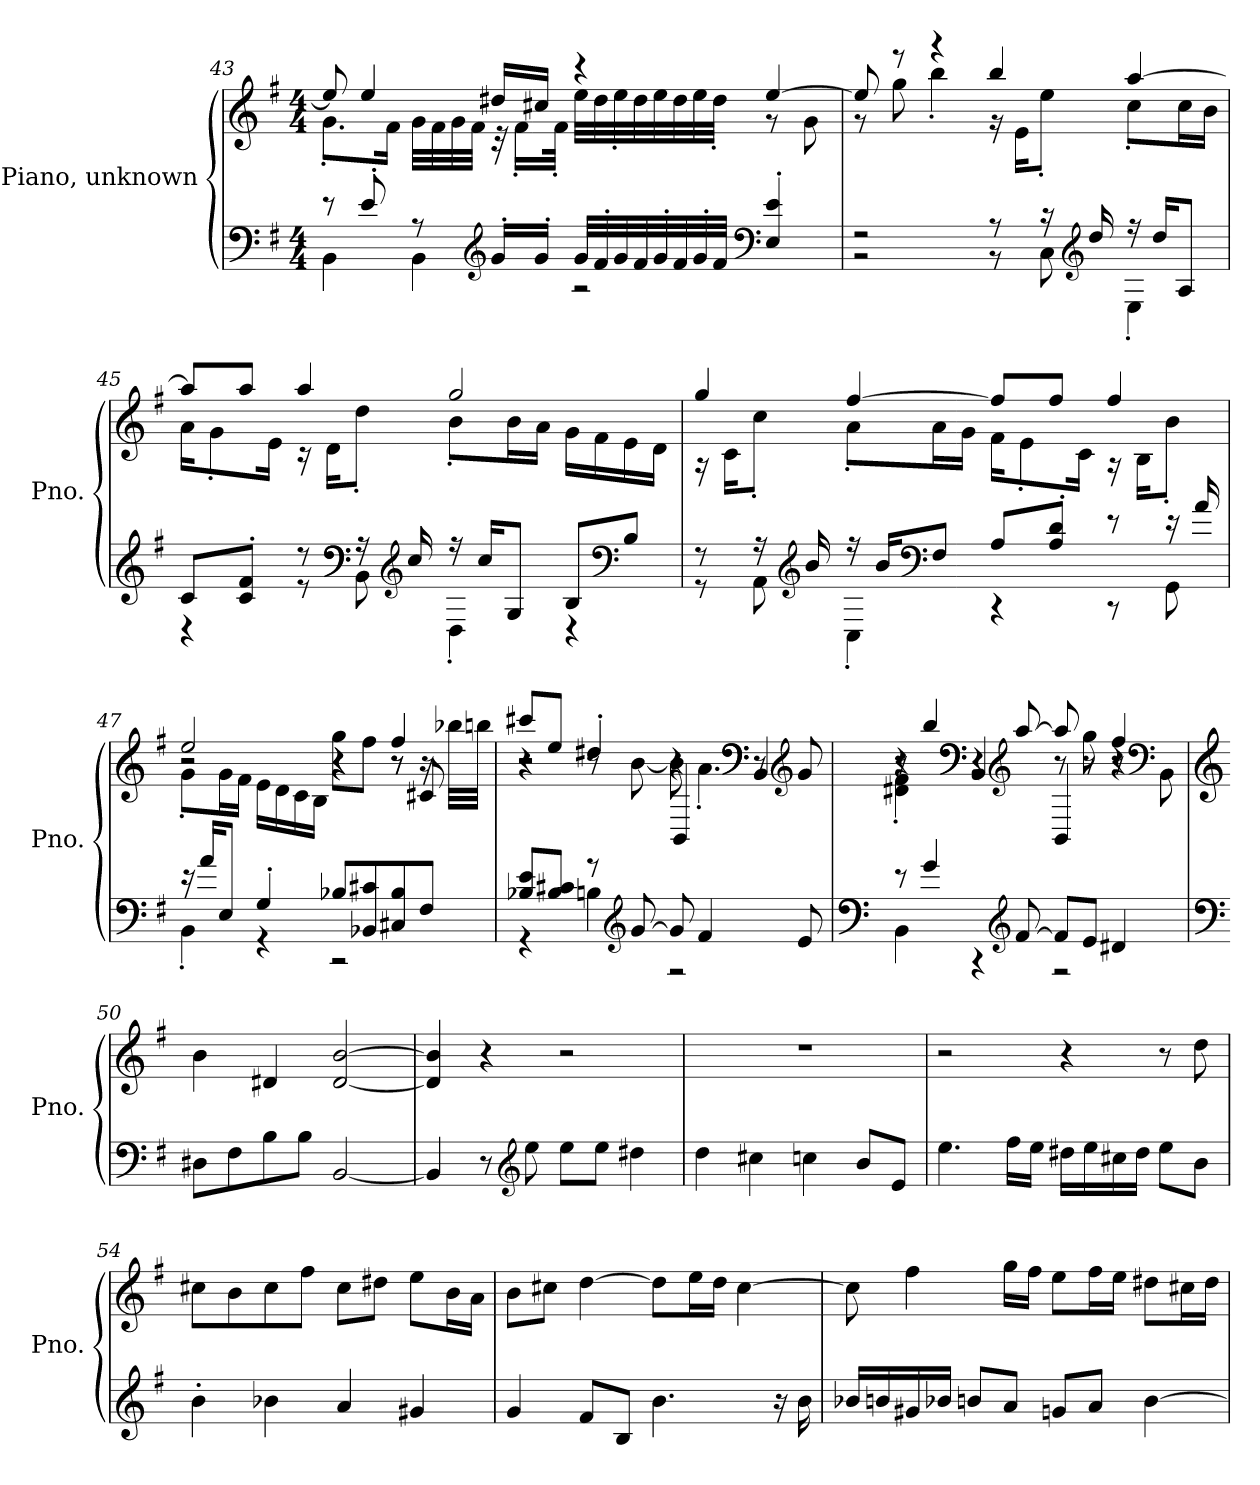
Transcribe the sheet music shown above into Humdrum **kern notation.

**kern	**kern
*part1	*part1
*staff2	*staff1
*I"Piano, unknown	*
*I'Pno.	*
*clefF4	*clefG2
*k[f#]	*k[f#]
*M4/4	*M4/4
=43	=43
*^	*^
8r	4BB\	8ee/]	8.g'\L
8e'/	.	4ee/	.
.	.	.	16f#\Jk
8r	4BB\	.	32g\LLL
.	.	.	32f#\
.	.	.	32g\
.	.	.	32f#\JJJ
*clefG2	*	*	*
16g'/LL	.	16dd#X/LL	32r
.	.	.	16f#'\LL
16g'/JJ	.	16cc#X/JJ	.
.	.	.	32f#'\JJk
32g/LLL	2r	4r	32ee\LLL
32f#'/	.	.	32dd#\
32g/	.	.	32ee'\
32f#/	.	.	32dd#\
32g'/	.	.	32ee\
32f#/	.	.	32dd#\
32g'/	.	.	32ee\
32f#/JJJ	.	.	32dd#'\JJJ
*clefF4	*	*	*
4E/' 4e/'	.	[4ee/	8r
.	.	.	8g\
!!LO:LB:g=z	!!
=44	=44	=44	=44
2r	2r	8ee/]	8r
.	.	8r	8gg\
.	.	4r	4bb'\
8r	8r	4bb/	16r
.	.	.	16e\KL
16r	8C\	.	8ee'\J
*clefG2	*	*	*
16dd/	.	.	.
16r	4E'\	[4aa/	8cc'\L
16dd/KL	.	.	.
8A/J	.	.	16cc\L
.	.	.	16b\JJ
=45	=45	=45	=45
8c/L	4r	8aa/L]	16a\KL
.	.	.	8g'\
8c/' 8f#/'J	.	8aa/J	.
.	.	.	16e\Jk
8r	8r	4aa/	16r
.	.	.	16d\KL
*clefF4	*	*	*
16r	8BB\	.	8dd'\J
*clefG2	*	*	*
16cc/	.	.	.
16r	4D'\	2gg/	8b'\L
16cc/KL	.	.	.
8G/J	.	.	16b\L
.	.	.	16a\JJ
8B/L	4r	.	16g\LL
.	.	.	16f#\
*clefF4	*	*	*
8B/J	.	.	16e\
.	.	.	16d\JJ
!!LO:LB:g=z	!!
=46	=46	=46	=46
8r	8r	4gg/	16r
.	.	.	16c\KL
16r	8AA\	.	8cc'\J
*clefG2	*	*	*
16b/	.	.	.
16r	4C'\	[4ff#/	8a'\L
16b/KL	.	.	.
*clefF4	*	*	*
8F#/J	.	.	16a\L
.	.	.	16g\JJ
8A/L	4r	8ff#/L]	16f#\KL
.	.	.	8e'\
8A/' 8d/'J	.	8ff#/J	.
.	.	.	16c\Jk
8r	8r	4ff#/	16r
.	.	.	16B\KL
16r	8GG\	.	8b'\J
16a/	.	.	.
=47	=47	=47	=47
*	*	*	*^
16r	4BB'\	2ee/	8g'\L	2r
16a/KL	.	.	.	.
8E/J	.	.	16g\L	.
.	.	.	16f#\JJ	.
4G'/	4r	.	16e\LL	.
.	.	.	16d\	.
.	.	.	16c\	.
.	.	.	16B\JJ	.
8B-X/L	2r	4r	8gg\L	4r
8BB-X/ 8c#X/	.	.	8ff#\J	.
8C#X/ 8B-/	.	4ff#/	8r	8r
8F#/J	.	.	16r	8c#X/
.	.	.	32bb-X\LLL	.
.	.	.	32bbn\JJJ	.
!!LO:LB:g=z	!!	!!
=48	=48	=48	=48	=48
8B-X/ 8e/L	4r	8ccc#X/L	4r	2r
8B-/ 8c#X/J	.	8ee/J	.	.
8r	4Bn\	4dd#X'/	8r	.
*clefG2	*	*	*	*
[8g/	.	.	[8b\	.
8g/]	2r	4r	8b\]	4BB/
4f#/	.	.	4.a'\	.
*	*	*clefF4	*	*
.	.	8r	.	4BB/
*	*	*clefG2	*	*
8e/	.	8g/	.	.
=49	=49	=49	=49	=49
*clefF4	*	*	*	*
8r	4BB\	8r	4d#X\' 4f#\'	4r
4g/	.	4bb/	.	.
*	*	*clefF4	*	*
.	4r	.	4r	4BB/
*clefG2	*	*clefG2	*	*
[8f#/	.	[8aa/	.	.
8f#/L]	2r	8aa/]	8r	4BB/
8e/J	.	8r	8gg\	.
4d#X/	.	4ff#/	8r	4r
*	*	*clefF4	*	*
.	.	.	8BB\	.
*v	*v	*	*	*
*	*v	*v	*v
=50	=50
*clefF4	*clefG2
8D#X\L	4b\
8F#\	.
8B\	4d#X/
8B\J	.
[2BB/	[2d#/ [2b/
!!LO:LB:g=z
=51	=51
4BB/]	4d#/] 4b/]
8r	4r
*clefG2	*
8ee\	.
8ee\L	2r
8ee\J	.
4dd#X\	.
=52	=52
4dd\	1r
4cc#X\	.
4ccn\	.
8b/L	.
8e/J	.
=53	=53
4.ee\	2r
16ff#\LL	.
16ee\JJ	.
16dd#X\LL	4r
16ee\	.
16cc#X\	.
16dd#\JJ	.
8ee\L	8r
8b\J	8dd\
=54	=54
4b'\	8cc#X\L
.	8b\
4b-X\	8cc#\
.	8ff#\J
4a/	8cc#\L
.	8dd#X\J
4g#X/	8ee\L
.	16b\L
.	16a\JJ
!!LO:PB:g=z
=55	=55
4g/	8b\L
.	8cc#X\J
8f#/L	[4dd\
8B/J	.
4.b\	8dd\L]
.	16ee\L
.	16dd\JJ
.	[4cc#\
16r	.
16b\	.
=56	=56
16b-X/LL	8cc#\]
16bn/	.
16g#X/	4ff#\
16b-X/JJ	.
8bn/L	.
8a/J	16gg\LL
.	16ff#\JJ
8gn/L	8ee\L
8a/J	16ff#\L
.	16ee\JJ
[4b\	8dd#X\L
.	16cc#X\L
.	16dd#\JJ
=	=
*-	*-
